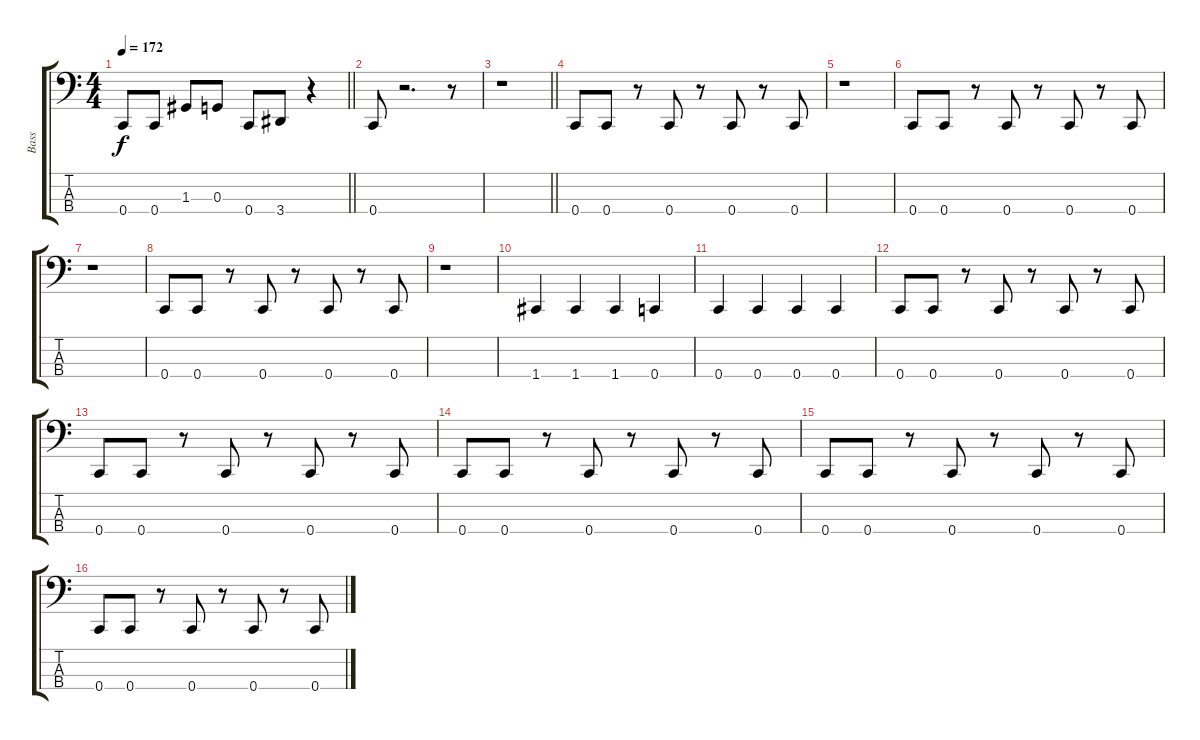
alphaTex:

\track ("Bass" "Bass") {instrument electricbasspick}
\staff {score tabs}
\tuning (F2 C2 G1 C1) {hide}
\ts (4 4)
\tempo 172
\clef f4
\barLineRight lightlight
\ks c
0.4{t}.8{dy f} 0.4.8 1.3.8 0.3.8 0.4.8 3.4.8 r.4 |
\section ("" " ")
0.4.8 r.2{d} r.8 |
\barLineRight lightlight
r.1 |
\section ("" " ")
0.4.8 0.4.8 r.8 0.4.8 r.8 0.4.8 r.8 0.4.8 |
r.1 |
0.4.8 0.4.8 r.8 0.4.8 r.8 0.4.8 r.8 0.4.8 |
r.1 |
0.4.8 0.4.8 r.8 0.4.8 r.8 0.4.8 r.8 0.4.8 |
r.1 |
1.4.4 1.4.4 1.4.4 0.4.4 |
0.4.4 0.4.4 0.4.4 0.4.4 |
0.4.8 0.4.8 r.8 0.4.8 r.8 0.4.8 r.8 0.4.8 |
0.4.8 0.4.8 r.8 0.4.8 r.8 0.4.8 r.8 0.4.8 |
0.4.8 0.4.8 r.8 0.4.8 r.8 0.4.8 r.8 0.4.8 |
0.4.8 0.4.8 r.8 0.4.8 r.8 0.4.8 r.8 0.4.8 |
0.4.8 0.4.8 r.8 0.4.8 r.8 0.4.8 r.8 0.4.8
